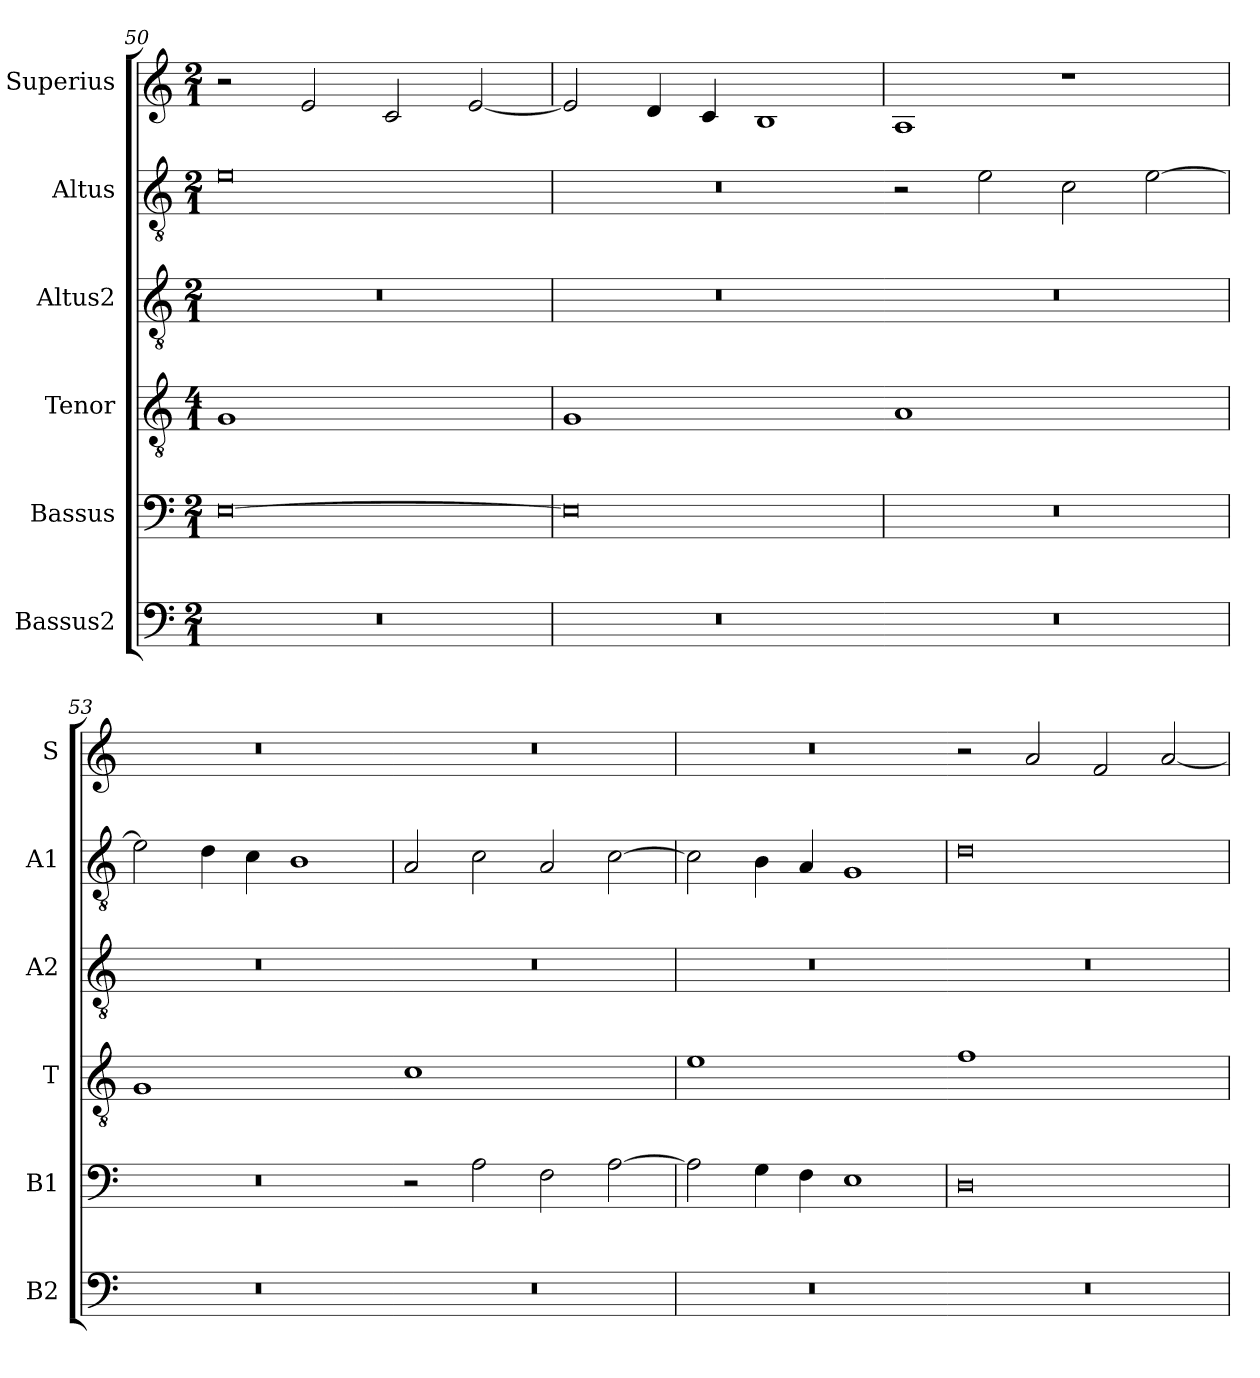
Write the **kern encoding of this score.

**kern	**kern	**kern	**kern	**kern	**kern
*part6	*part5	*part4	*part3	*part2	*part1
*staff6	*staff5	*staff4	*staff3	*staff2	*staff1
*I"Bassus2	*I"Bassus	*I"Tenor	*I"Altus2	*I"Altus	*I"Superius
*I'B2	*I'B1	*I'T	*I'A2	*I'A1	*I'S
*clefF4	*clefF4	*clefGv2	*clefGv2	*clefGv2	*clefG2
*k[]	*k[]	*k[]	*k[]	*k[]	*k[]
*M2/1	*M2/1	*M4/1	*M2/1	*M2/1	*M2/1
=50	=50	=50	=50	=50	=50
!	!	!LO:N:vis=1	!	!	!
0r	[0E	0G	0r	0e	2r
.	.	.	.	.	2e/
.	.	.	.	.	2c/
.	.	.	.	.	[2e/
=51	=51	=51	=51	=51	=51
!	!	!LO:N:vis=1	!	!	!
0r	0E]	0G	0r	0r	2e/]
.	.	.	.	.	4d/
.	.	.	.	.	4c/
.	.	.	.	.	1B
=52	=52	=52-	=52	=52	=52
!	!	!LO:N:vis=1	!	!	!
0r	0r	0A	0r	2r	1A
.	.	.	.	2e\	.
.	.	.	.	2c\	1r
.	.	.	.	[2e\	.
=53	=53	=53	=53	=53	=53
!	!	!LO:N:vis=1	!	!	!
0r	0r	0G	0r	2e\]	0r
.	.	.	.	4d\	.
.	.	.	.	4c\	.
.	.	.	.	1B	.
=54	=54	=54-	=54	=54	=54
!	!	!LO:N:vis=1	!	!	!
0r	2r	0c	0r	2A/	0r
.	2A\	.	.	2c\	.
.	2F\	.	.	2A/	.
.	[2A\	.	.	[2c\	.
=55	=55	=55	=55	=55	=55
!	!	!LO:N:vis=1	!	!	!
0r	2A\]	0e	0r	2c\]	0r
.	4G\	.	.	4B\	.
.	4F\	.	.	4A/	.
.	1E	.	.	1G	.
=56	=56	=56-	=56	=56	=56
!	!	!LO:N:vis=1	!	!	!
0r	0D	0f	0r	0d	2r
.	.	.	.	.	2a/
.	.	.	.	.	2f/
.	.	.	.	.	[2a/
=	=	=	=	=	=
*-	*-	*-	*-	*-	*-
